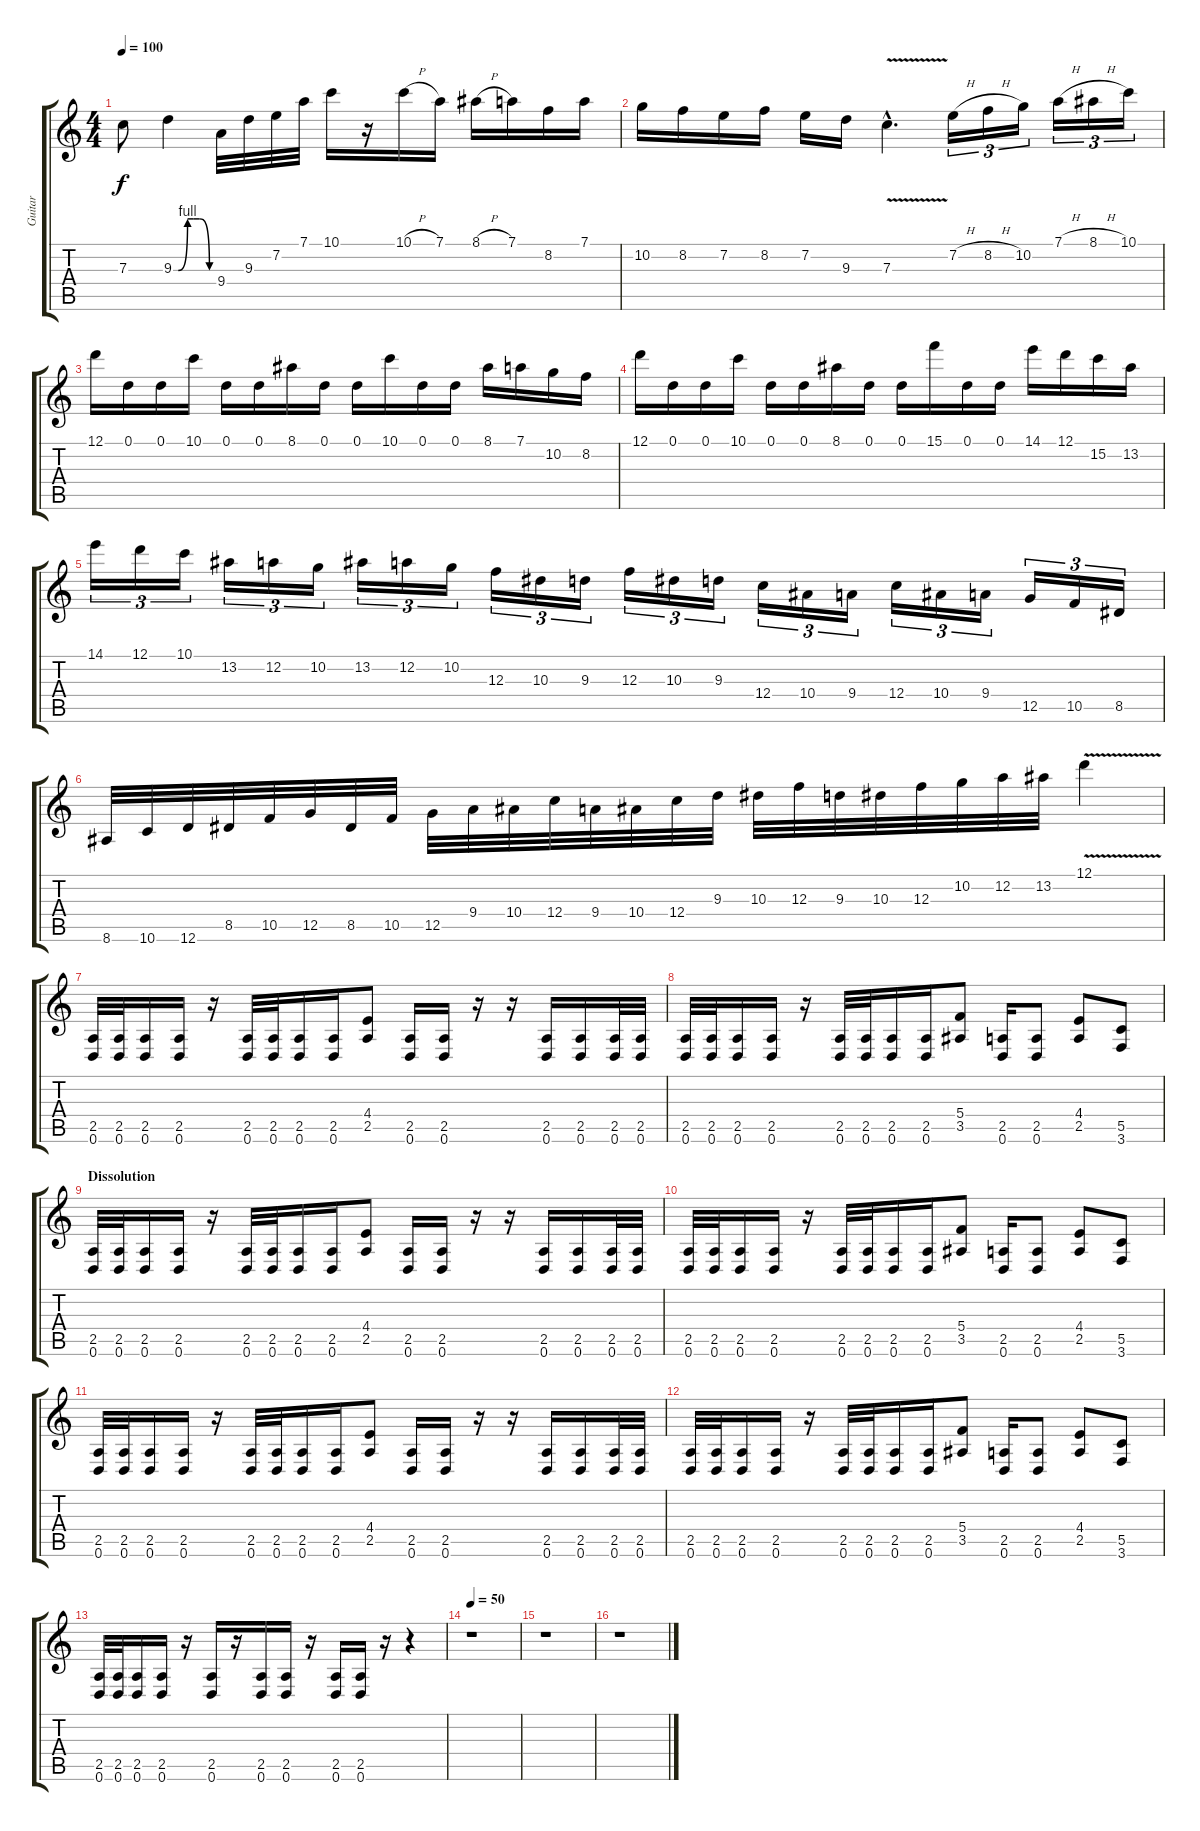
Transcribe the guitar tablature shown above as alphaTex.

\track ("Guitar" "Guitar") {instrument distortionguitar}
\staff {score tabs}
\tuning (D4 A3 F3 C3 G2 D2) {hide}
\ts (4 4)
\tempo 100
\clef g2
\ks c
7.3.8{dy f} 9.3{be (custom 0 0 7 0 21 4 30 4 39 4 54 0 60 0)}.4 9.4.32 9.3.32 7.2.32 7.1.32 10.1.16 r.16 10.1{h}.16 7.1.16 8.1{h}.16 7.1.16 8.2.16 7.1.16 |
10.2.16 8.2.16 7.2.16 8.2.16 7.2.16 9.3.16 7.3{v hac}.4{d} 7.2{h}.16{tu (3 2)} 8.2{h}.16{tu (3 2)} 10.2.16{tu (3 2)} 7.1{h}.16{tu (3 2)} 8.1{h}.16{tu (3 2)} 10.1.16{tu (3 2)} |
12.1.16 0.1.16 0.1.16 10.1.16 0.1.16 0.1.16 8.1.16 0.1.16 0.1.16 10.1.16 0.1.16 0.1.16 8.1.16 7.1.16 10.2.16 8.2.16 |
12.1.16 0.1.16 0.1.16 10.1.16 0.1.16 0.1.16 8.1.16 0.1.16 0.1.16 15.1.16 0.1.16 0.1.16 14.1.16 12.1.16 15.2.16 13.2.16 |
14.1.16{tu (3 2)} 12.1.16{tu (3 2)} 10.1.16{tu (3 2)} 13.2.16{tu (3 2)} 12.2.16{tu (3 2)} 10.2.16{tu (3 2)} 13.2.16{tu (3 2)} 12.2.16{tu (3 2)} 10.2.16{tu (3 2)} 12.3.16{tu (3 2)} 10.3.16{tu (3 2)} 9.3.16{tu (3 2)} 12.3.16{tu (3 2)} 10.3.16{tu (3 2)} 9.3.16{tu (3 2)} 12.4.16{tu (3 2)} 10.4.16{tu (3 2)} 9.4.16{tu (3 2)} 12.4.16{tu (3 2)} 10.4.16{tu (3 2)} 9.4.16{tu (3 2)} 12.5.16{tu (3 2)} 10.5.16{tu (3 2)} 8.5.16{tu (3 2)} |
8.6.32 10.6.32 12.6.32 8.5.32 10.5.32 12.5.32 8.5.32 10.5.32 12.5.32 9.4.32 10.4.32 12.4.32 9.4.32 10.4.32 12.4.32 9.3.32 10.3.32 12.3.32 9.3.32 10.3.32 12.3.32 10.2.32 12.2.32 13.2.32 12.1{v}.4 |
(2.5 0.6).32 (2.5 0.6).32 (2.5 0.6).16 (2.5 0.6).16 r.16 (2.5 0.6).32 (2.5 0.6).32 (2.5 0.6).16 (2.5 0.6).16 (4.4 2.5).8 (2.5 0.6).16 (2.5 0.6).16 r.16 r.16 (2.5 0.6).16 (2.5 0.6).16 (2.5 0.6).32 (2.5 0.6).32 |
(2.5 0.6).32 (2.5 0.6).32 (2.5 0.6).16 (2.5 0.6).16 r.16 (2.5 0.6).32 (2.5 0.6).32 (2.5 0.6).16 (2.5 0.6).16 (5.4 3.5).8 (2.5 0.6).16 (2.5 0.6).8 (4.4 2.5).8 (5.5 3.6).8 |
\section ("" "Dissolution")
(2.5 0.6).32 (2.5 0.6).32 (2.5 0.6).16 (2.5 0.6).16 r.16 (2.5 0.6).32 (2.5 0.6).32 (2.5 0.6).16 (2.5 0.6).16 (4.4 2.5).8 (2.5 0.6).16 (2.5 0.6).16 r.16 r.16 (2.5 0.6).16 (2.5 0.6).16 (2.5 0.6).32 (2.5 0.6).32 |
(2.5 0.6).32 (2.5 0.6).32 (2.5 0.6).16 (2.5 0.6).16 r.16 (2.5 0.6).32 (2.5 0.6).32 (2.5 0.6).16 (2.5 0.6).16 (5.4 3.5).8 (2.5 0.6).16 (2.5 0.6).8 (4.4 2.5).8 (5.5 3.6).8 |
(2.5 0.6).32 (2.5 0.6).32 (2.5 0.6).16 (2.5 0.6).16 r.16 (2.5 0.6).32 (2.5 0.6).32 (2.5 0.6).16 (2.5 0.6).16 (4.4 2.5).8 (2.5 0.6).16 (2.5 0.6).16 r.16 r.16 (2.5 0.6).16 (2.5 0.6).16 (2.5 0.6).32 (2.5 0.6).32 |
(2.5 0.6).32 (2.5 0.6).32 (2.5 0.6).16 (2.5 0.6).16 r.16 (2.5 0.6).32 (2.5 0.6).32 (2.5 0.6).16 (2.5 0.6).16 (5.4 3.5).8 (2.5 0.6).16 (2.5 0.6).8 (4.4 2.5).8 (5.5 3.6).8 |
(2.5 0.6).32 (2.5 0.6).32 (2.5 0.6).16 (2.5 0.6).16 r.16 (2.5 0.6).16 r.16 (2.5 0.6).16 (2.5 0.6).16 r.16 (2.5 0.6).16 (2.5 0.6).16 r.16 r.4 |
\tempo 50
r.1 |
r.1 |
r.1
